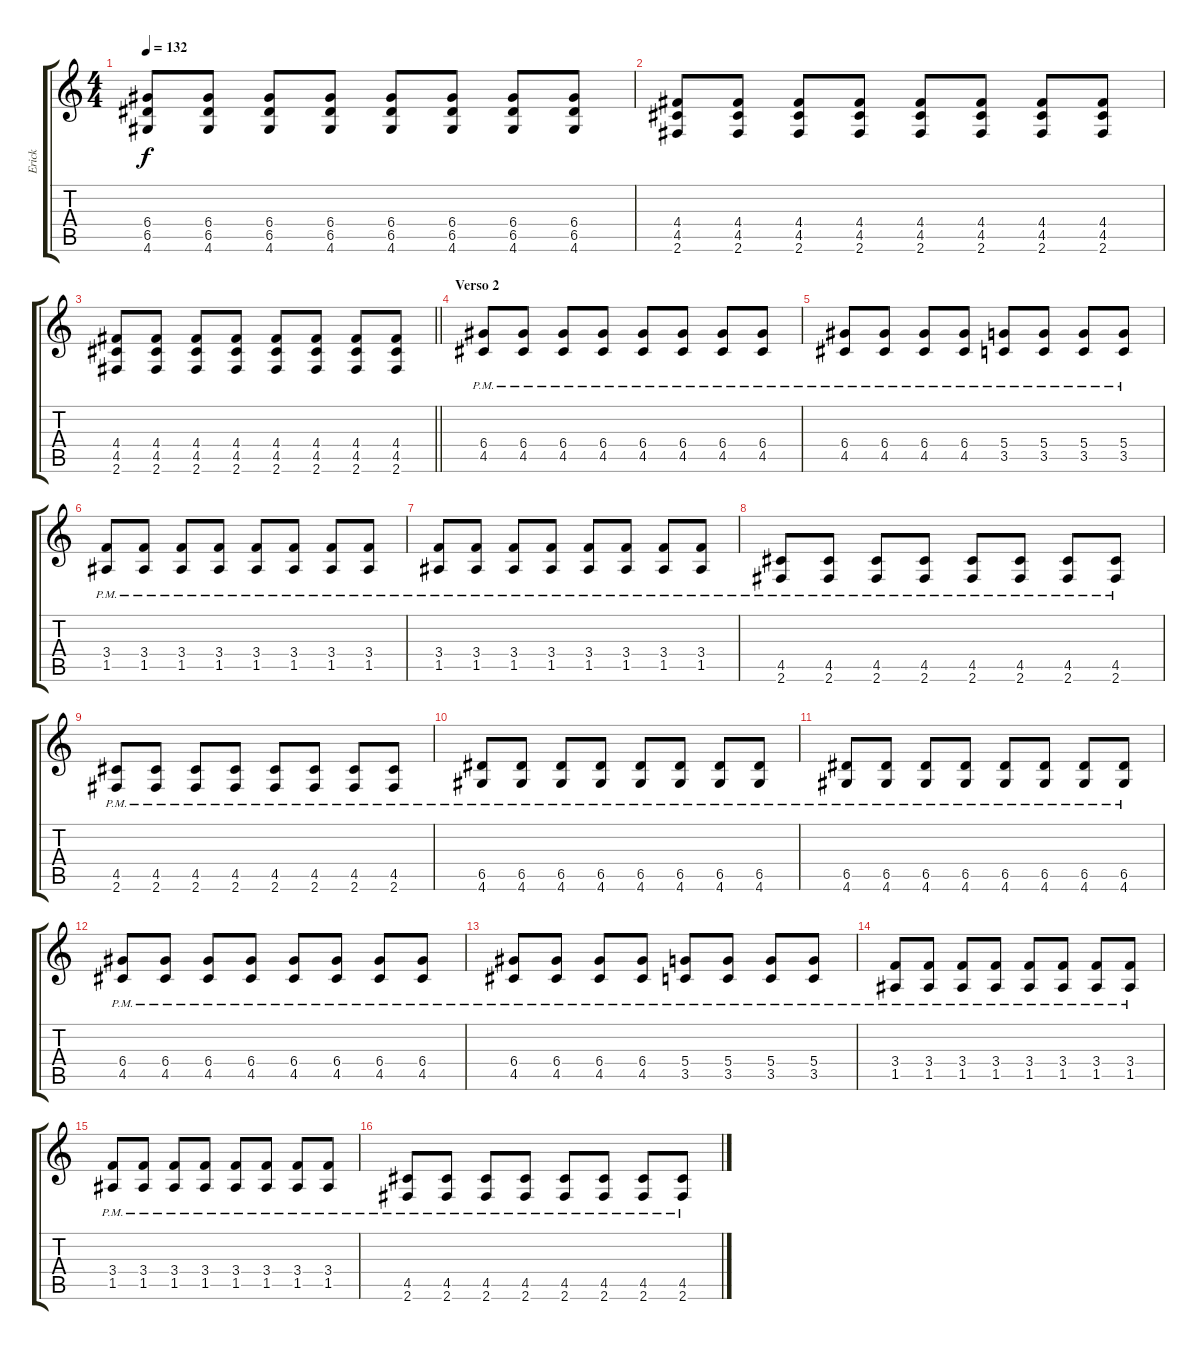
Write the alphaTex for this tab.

\track ("Erick" "Erick") {instrument distortionguitar}
\staff {score tabs}
\tuning (E4 B3 G3 D3 A2 E2) {hide}
\ts (4 4)
\tempo 132
\clef g2
\ks c
(6.4 6.5 4.6).8{dy f} (6.4 6.5 4.6).8 (6.4 6.5 4.6).8 (6.4 6.5 4.6).8 (6.4 6.5 4.6).8 (6.4 6.5 4.6).8 (6.4 6.5 4.6).8 (6.4 6.5 4.6).8 |
(4.4 4.5 2.6).8 (4.4 4.5 2.6).8 (4.4 4.5 2.6).8 (4.4 4.5 2.6).8 (4.4 4.5 2.6).8 (4.4 4.5 2.6).8 (4.4 4.5 2.6).8 (4.4 4.5 2.6).8 |
\barLineRight lightlight
(4.4 4.5 2.6).8 (4.4 4.5 2.6).8 (4.4 4.5 2.6).8 (4.4 4.5 2.6).8 (4.4 4.5 2.6).8 (4.4 4.5 2.6).8 (4.4 4.5 2.6).8 (4.4 4.5 2.6).8 |
\section ("" "Verso 2")
(6.4{pm} 4.5{pm}).8 (6.4{pm} 4.5{pm}).8 (6.4{pm} 4.5{pm}).8 (6.4{pm} 4.5{pm}).8 (6.4{pm} 4.5{pm}).8 (6.4{pm} 4.5{pm}).8 (6.4{pm} 4.5{pm}).8 (6.4{pm} 4.5{pm}).8 |
(6.4{pm} 4.5{pm}).8 (6.4{pm} 4.5{pm}).8 (6.4{pm} 4.5{pm}).8 (6.4{pm} 4.5{pm}).8 (5.4{pm} 3.5{pm}).8 (5.4{pm} 3.5{pm}).8 (5.4{pm} 3.5{pm}).8 (5.4{pm} 3.5).8 |
(3.4{pm} 1.5{pm}).8 (3.4{pm} 1.5{pm}).8 (3.4{pm} 1.5{pm}).8 (3.4{pm} 1.5{pm}).8 (3.4{pm} 1.5{pm}).8 (3.4{pm} 1.5{pm}).8 (3.4{pm} 1.5{pm}).8 (3.4{pm} 1.5{pm}).8 |
(3.4{pm} 1.5{pm}).8 (3.4{pm} 1.5{pm}).8 (3.4{pm} 1.5{pm}).8 (3.4{pm} 1.5{pm}).8 (3.4{pm} 1.5{pm}).8 (3.4{pm} 1.5{pm}).8 (3.4{pm} 1.5{pm}).8 (3.4{pm} 1.5{pm}).8 |
(4.5{pm} 2.6{pm}).8 (4.5{pm} 2.6{pm}).8 (4.5{pm} 2.6{pm}).8 (4.5{pm} 2.6{pm}).8 (4.5{pm} 2.6{pm}).8 (4.5{pm} 2.6{pm}).8 (4.5{pm} 2.6{pm}).8 (4.5{pm} 2.6{pm}).8 |
(4.5{pm} 2.6{pm}).8 (4.5{pm} 2.6{pm}).8 (4.5{pm} 2.6{pm}).8 (4.5{pm} 2.6{pm}).8 (4.5{pm} 2.6{pm}).8 (4.5{pm} 2.6{pm}).8 (4.5{pm} 2.6{pm}).8 (4.5{pm} 2.6{pm}).8 |
(6.5{pm} 4.6{pm}).8 (6.5{pm} 4.6{pm}).8 (6.5{pm} 4.6{pm}).8 (6.5{pm} 4.6{pm}).8 (6.5{pm} 4.6{pm}).8 (6.5{pm} 4.6{pm}).8 (6.5{pm} 4.6{pm}).8 (6.5{pm} 4.6{pm}).8 |
(6.5{pm} 4.6{pm}).8 (6.5{pm} 4.6{pm}).8 (6.5{pm} 4.6{pm}).8 (6.5{pm} 4.6{pm}).8 (6.5{pm} 4.6{pm}).8 (6.5{pm} 4.6{pm}).8 (6.5{pm} 4.6{pm}).8 (6.5{pm} 4.6{pm}).8 |
(6.4{pm} 4.5{pm}).8 (6.4{pm} 4.5{pm}).8 (6.4{pm} 4.5{pm}).8 (6.4{pm} 4.5{pm}).8 (6.4{pm} 4.5{pm}).8 (6.4{pm} 4.5{pm}).8 (6.4{pm} 4.5{pm}).8 (6.4{pm} 4.5{pm}).8 |
(6.4{pm} 4.5{pm}).8 (6.4{pm} 4.5{pm}).8 (6.4{pm} 4.5{pm}).8 (6.4{pm} 4.5{pm}).8 (5.4{pm} 3.5{pm}).8 (5.4{pm} 3.5{pm}).8 (5.4{pm} 3.5{pm}).8 (5.4{pm} 3.5).8 |
(3.4{pm} 1.5{pm}).8 (3.4{pm} 1.5{pm}).8 (3.4{pm} 1.5{pm}).8 (3.4{pm} 1.5{pm}).8 (3.4{pm} 1.5{pm}).8 (3.4{pm} 1.5{pm}).8 (3.4{pm} 1.5{pm}).8 (3.4{pm} 1.5{pm}).8 |
(3.4{pm} 1.5{pm}).8 (3.4{pm} 1.5{pm}).8 (3.4{pm} 1.5{pm}).8 (3.4{pm} 1.5{pm}).8 (3.4{pm} 1.5{pm}).8 (3.4{pm} 1.5{pm}).8 (3.4{pm} 1.5{pm}).8 (3.4{pm} 1.5{pm}).8 |
(4.5{pm} 2.6{pm}).8 (4.5{pm} 2.6{pm}).8 (4.5{pm} 2.6{pm}).8 (4.5{pm} 2.6{pm}).8 (4.5{pm} 2.6{pm}).8 (4.5{pm} 2.6{pm}).8 (4.5{pm} 2.6{pm}).8 (4.5{pm} 2.6{pm}).8
